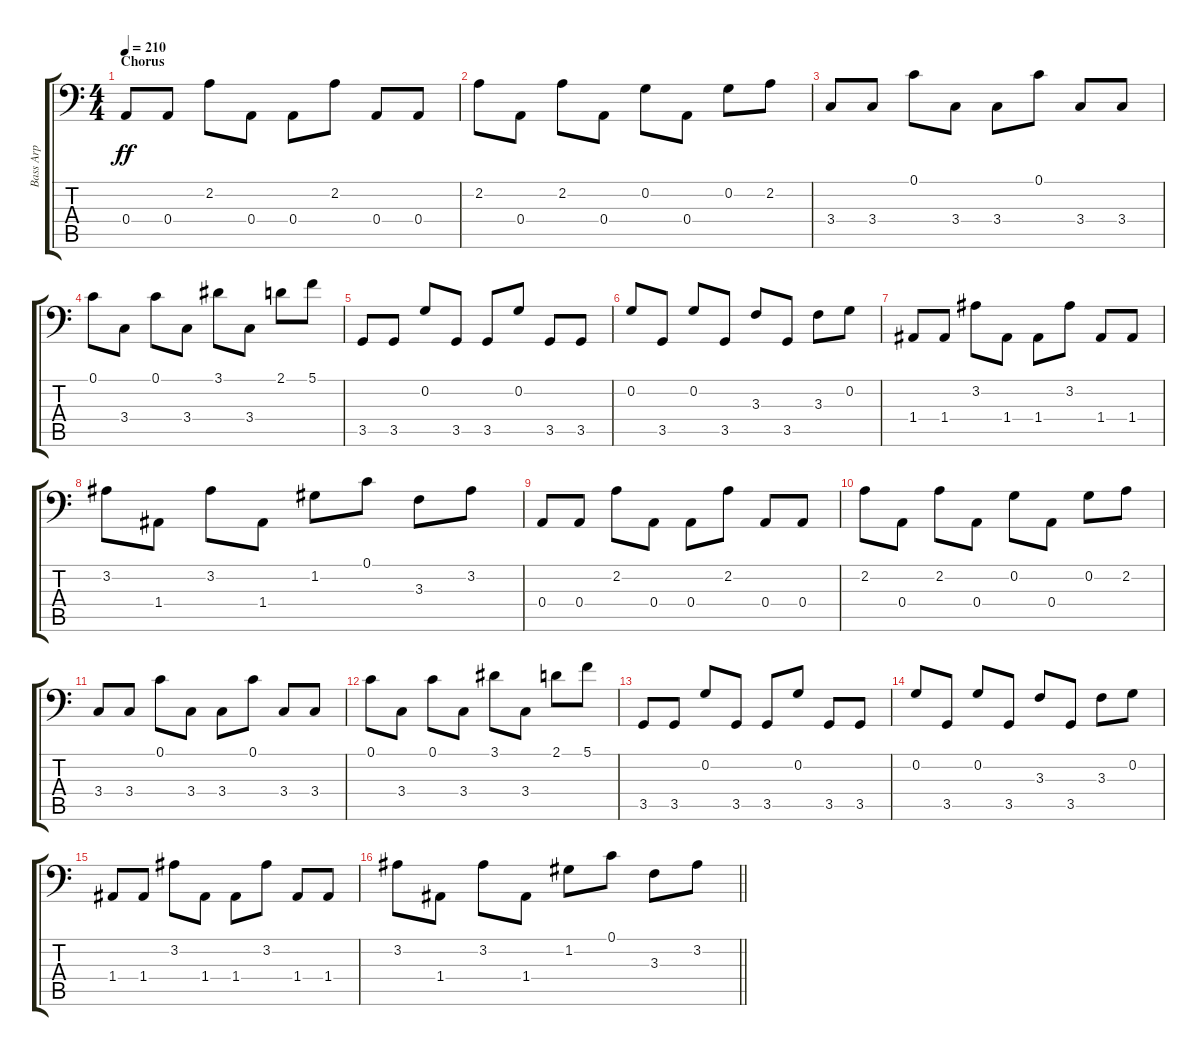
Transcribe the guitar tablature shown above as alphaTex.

\track ("Bass Arp" "Bass Arp") {instrument synthbass2}
\staff {score tabs}
\tuning (C3 G2 D2 A1 E1 B0) {hide}
\ts (4 4)
\section ("" "Chorus")
\tempo 210
\clef f4
\ks c
0.4.8{dy ff} 0.4.8 2.2.8 0.4.8 0.4.8 2.2.8 0.4.8 0.4.8 |
2.2.8 0.4.8 2.2.8 0.4.8 0.2.8 0.4.8 0.2.8 2.2.8 |
3.4.8 3.4.8 0.1.8 3.4.8 3.4.8 0.1.8 3.4.8 3.4.8 |
0.1.8 3.4.8 0.1.8 3.4.8 3.1.8 3.4.8 2.1.8 5.1.8 |
3.5.8 3.5.8 0.2.8 3.5.8 3.5.8 0.2.8 3.5.8 3.5.8 |
0.2.8 3.5.8 0.2.8 3.5.8 3.3.8 3.5.8 3.3.8 0.2.8 |
1.4.8 1.4.8 3.2.8 1.4.8 1.4.8 3.2.8 1.4.8 1.4.8 |
3.2.8 1.4.8 3.2.8 1.4.8 1.2.8 0.1.8 3.3.8 3.2.8 |
0.4.8 0.4.8 2.2.8 0.4.8 0.4.8 2.2.8 0.4.8 0.4.8 |
2.2.8 0.4.8 2.2.8 0.4.8 0.2.8 0.4.8 0.2.8 2.2.8 |
3.4.8 3.4.8 0.1.8 3.4.8 3.4.8 0.1.8 3.4.8 3.4.8 |
0.1.8 3.4.8 0.1.8 3.4.8 3.1.8 3.4.8 2.1.8 5.1.8 |
3.5.8 3.5.8 0.2.8 3.5.8 3.5.8 0.2.8 3.5.8 3.5.8 |
0.2.8 3.5.8 0.2.8 3.5.8 3.3.8 3.5.8 3.3.8 0.2.8 |
1.4.8 1.4.8 3.2.8 1.4.8 1.4.8 3.2.8 1.4.8 1.4.8 |
\barLineRight lightlight
3.2.8 1.4.8 3.2.8 1.4.8 1.2.8 0.1.8 3.3.8 3.2.8
